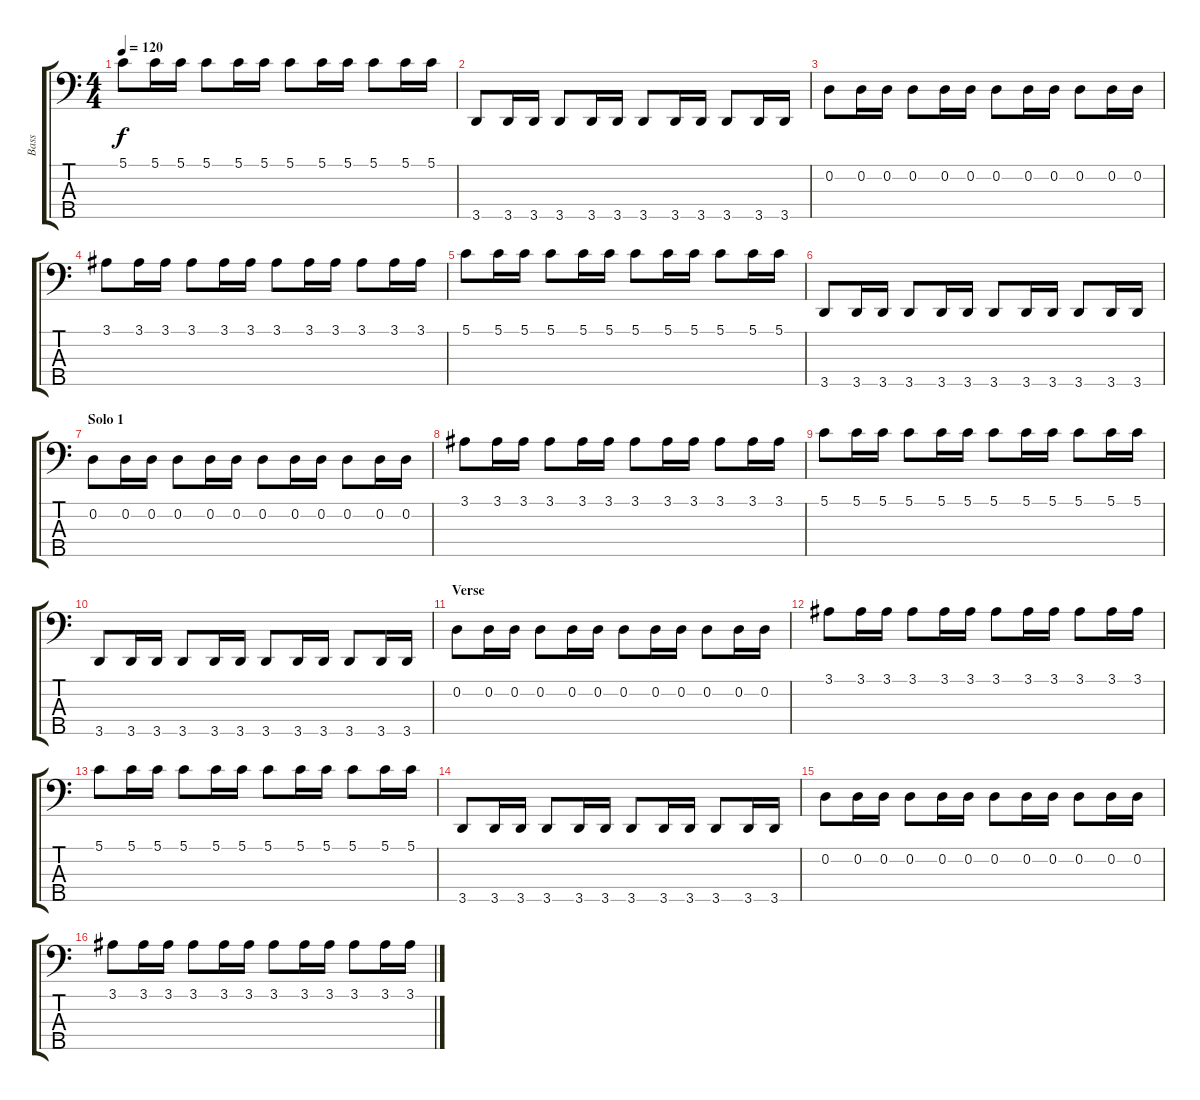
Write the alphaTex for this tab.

\track ("Bass" "Bass") {instrument electricbassfinger}
\staff {score tabs}
\tuning (G2 D2 A1 E1 B0) {hide}
\ts (4 4)
\tempo 120
\clef f4
\ks c
5.1.8{dy f} 5.1.16 5.1.16 5.1.8 5.1.16 5.1.16 5.1.8 5.1.16 5.1.16 5.1.8 5.1.16 5.1.16 |
3.5.8 3.5.16 3.5.16 3.5.8 3.5.16 3.5.16 3.5.8 3.5.16 3.5.16 3.5.8 3.5.16 3.5.16 |
0.2.8 0.2.16 0.2.16 0.2.8 0.2.16 0.2.16 0.2.8 0.2.16 0.2.16 0.2.8 0.2.16 0.2.16 |
3.1.8 3.1.16 3.1.16 3.1.8 3.1.16 3.1.16 3.1.8 3.1.16 3.1.16 3.1.8 3.1.16 3.1.16 |
5.1.8 5.1.16 5.1.16 5.1.8 5.1.16 5.1.16 5.1.8 5.1.16 5.1.16 5.1.8 5.1.16 5.1.16 |
3.5.8 3.5.16 3.5.16 3.5.8 3.5.16 3.5.16 3.5.8 3.5.16 3.5.16 3.5.8 3.5.16 3.5.16 |
\section ("" "Solo 1")
0.2.8 0.2.16 0.2.16 0.2.8 0.2.16 0.2.16 0.2.8 0.2.16 0.2.16 0.2.8 0.2.16 0.2.16 |
3.1.8 3.1.16 3.1.16 3.1.8 3.1.16 3.1.16 3.1.8 3.1.16 3.1.16 3.1.8 3.1.16 3.1.16 |
5.1.8 5.1.16 5.1.16 5.1.8 5.1.16 5.1.16 5.1.8 5.1.16 5.1.16 5.1.8 5.1.16 5.1.16 |
3.5.8 3.5.16 3.5.16 3.5.8 3.5.16 3.5.16 3.5.8 3.5.16 3.5.16 3.5.8 3.5.16 3.5.16 |
\section ("" "Verse")
0.2.8 0.2.16 0.2.16 0.2.8 0.2.16 0.2.16 0.2.8 0.2.16 0.2.16 0.2.8 0.2.16 0.2.16 |
3.1.8 3.1.16 3.1.16 3.1.8 3.1.16 3.1.16 3.1.8 3.1.16 3.1.16 3.1.8 3.1.16 3.1.16 |
5.1.8 5.1.16 5.1.16 5.1.8 5.1.16 5.1.16 5.1.8 5.1.16 5.1.16 5.1.8 5.1.16 5.1.16 |
3.5.8 3.5.16 3.5.16 3.5.8 3.5.16 3.5.16 3.5.8 3.5.16 3.5.16 3.5.8 3.5.16 3.5.16 |
0.2.8 0.2.16 0.2.16 0.2.8 0.2.16 0.2.16 0.2.8 0.2.16 0.2.16 0.2.8 0.2.16 0.2.16 |
3.1.8 3.1.16 3.1.16 3.1.8 3.1.16 3.1.16 3.1.8 3.1.16 3.1.16 3.1.8 3.1.16 3.1.16
